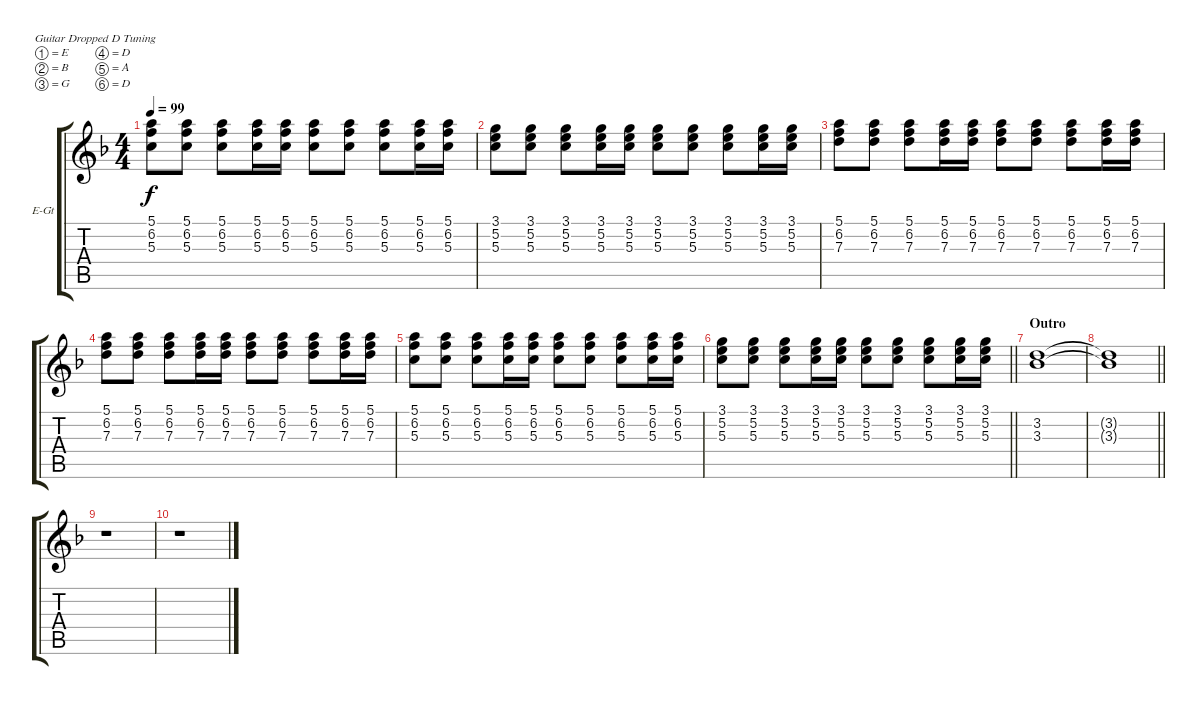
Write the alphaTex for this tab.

\bracketExtendMode groupsimilarinstruments
\firstSystemTrackNameOrientation horizontal
\otherSystemsTrackNameOrientation horizontal
\track ("Deryck Whibley - Guitar 2 (lead)" "E-Gt") {instrument electricguitarclean}
\staff {score tabs}
\tuning (E4 B3 G3 D3 A2 D2)
\ts (4 4)
\tempo 99
\clef g2
\ks f
(5.1 6.2 5.3).8{dy f} (5.1 6.2 5.3).8 (5.1 6.2 5.3).8 (5.1 6.2 5.3).16 (5.1 6.2 5.3).16 (5.1 6.2 5.3).8 (5.1 6.2 5.3).8 (5.1 6.2 5.3).8 (5.1 6.2 5.3).16 (5.1 6.2 5.3).16 |
(3.1 5.2 5.3).8 (3.1 5.2 5.3).8 (3.1 5.2 5.3).8 (3.1 5.2 5.3).16 (3.1 5.2 5.3).16 (3.1 5.2 5.3).8 (3.1 5.2 5.3).8 (3.1 5.2 5.3).8 (3.1 5.2 5.3).16 (3.1 5.2 5.3).16 |
(5.1 6.2 7.3).8 (5.1 6.2 7.3).8 (5.1 6.2 7.3).8 (5.1 6.2 7.3).16 (5.1 6.2 7.3).16 (5.1 6.2 7.3).8 (5.1 6.2 7.3).8 (5.1 6.2 7.3).8 (5.1 6.2 7.3).16 (5.1 6.2 7.3).16 |
(5.1 6.2 7.3).8 (5.1 6.2 7.3).8 (5.1 6.2 7.3).8 (5.1 6.2 7.3).16 (5.1 6.2 7.3).16 (5.1 6.2 7.3).8 (5.1 6.2 7.3).8 (5.1 6.2 7.3).8 (5.1 6.2 7.3).16 (5.1 6.2 7.3).16 |
(5.1 6.2 5.3).8 (5.1 6.2 5.3).8 (5.1 6.2 5.3).8 (5.1 6.2 5.3).16 (5.1 6.2 5.3).16 (5.1 6.2 5.3).8 (5.1 6.2 5.3).8 (5.1 6.2 5.3).8 (5.1 6.2 5.3).16 (5.1 6.2 5.3).16 |
\barLineRight lightlight
(3.1 5.2 5.3).8 (3.1 5.2 5.3).8 (3.1 5.2 5.3).8 (3.1 5.2 5.3).16 (3.1 5.2 5.3).16 (3.1 5.2 5.3).8 (3.1 5.2 5.3).8 (3.1 5.2 5.3).8 (3.1 5.2 5.3).16 (3.1 5.2 5.3).16 |
\section ("" "Outro")
(3.2 3.3).1 |
\barLineRight lightlight
(3.2{t} 3.3{t}).1 |
r.1 |
r.1
